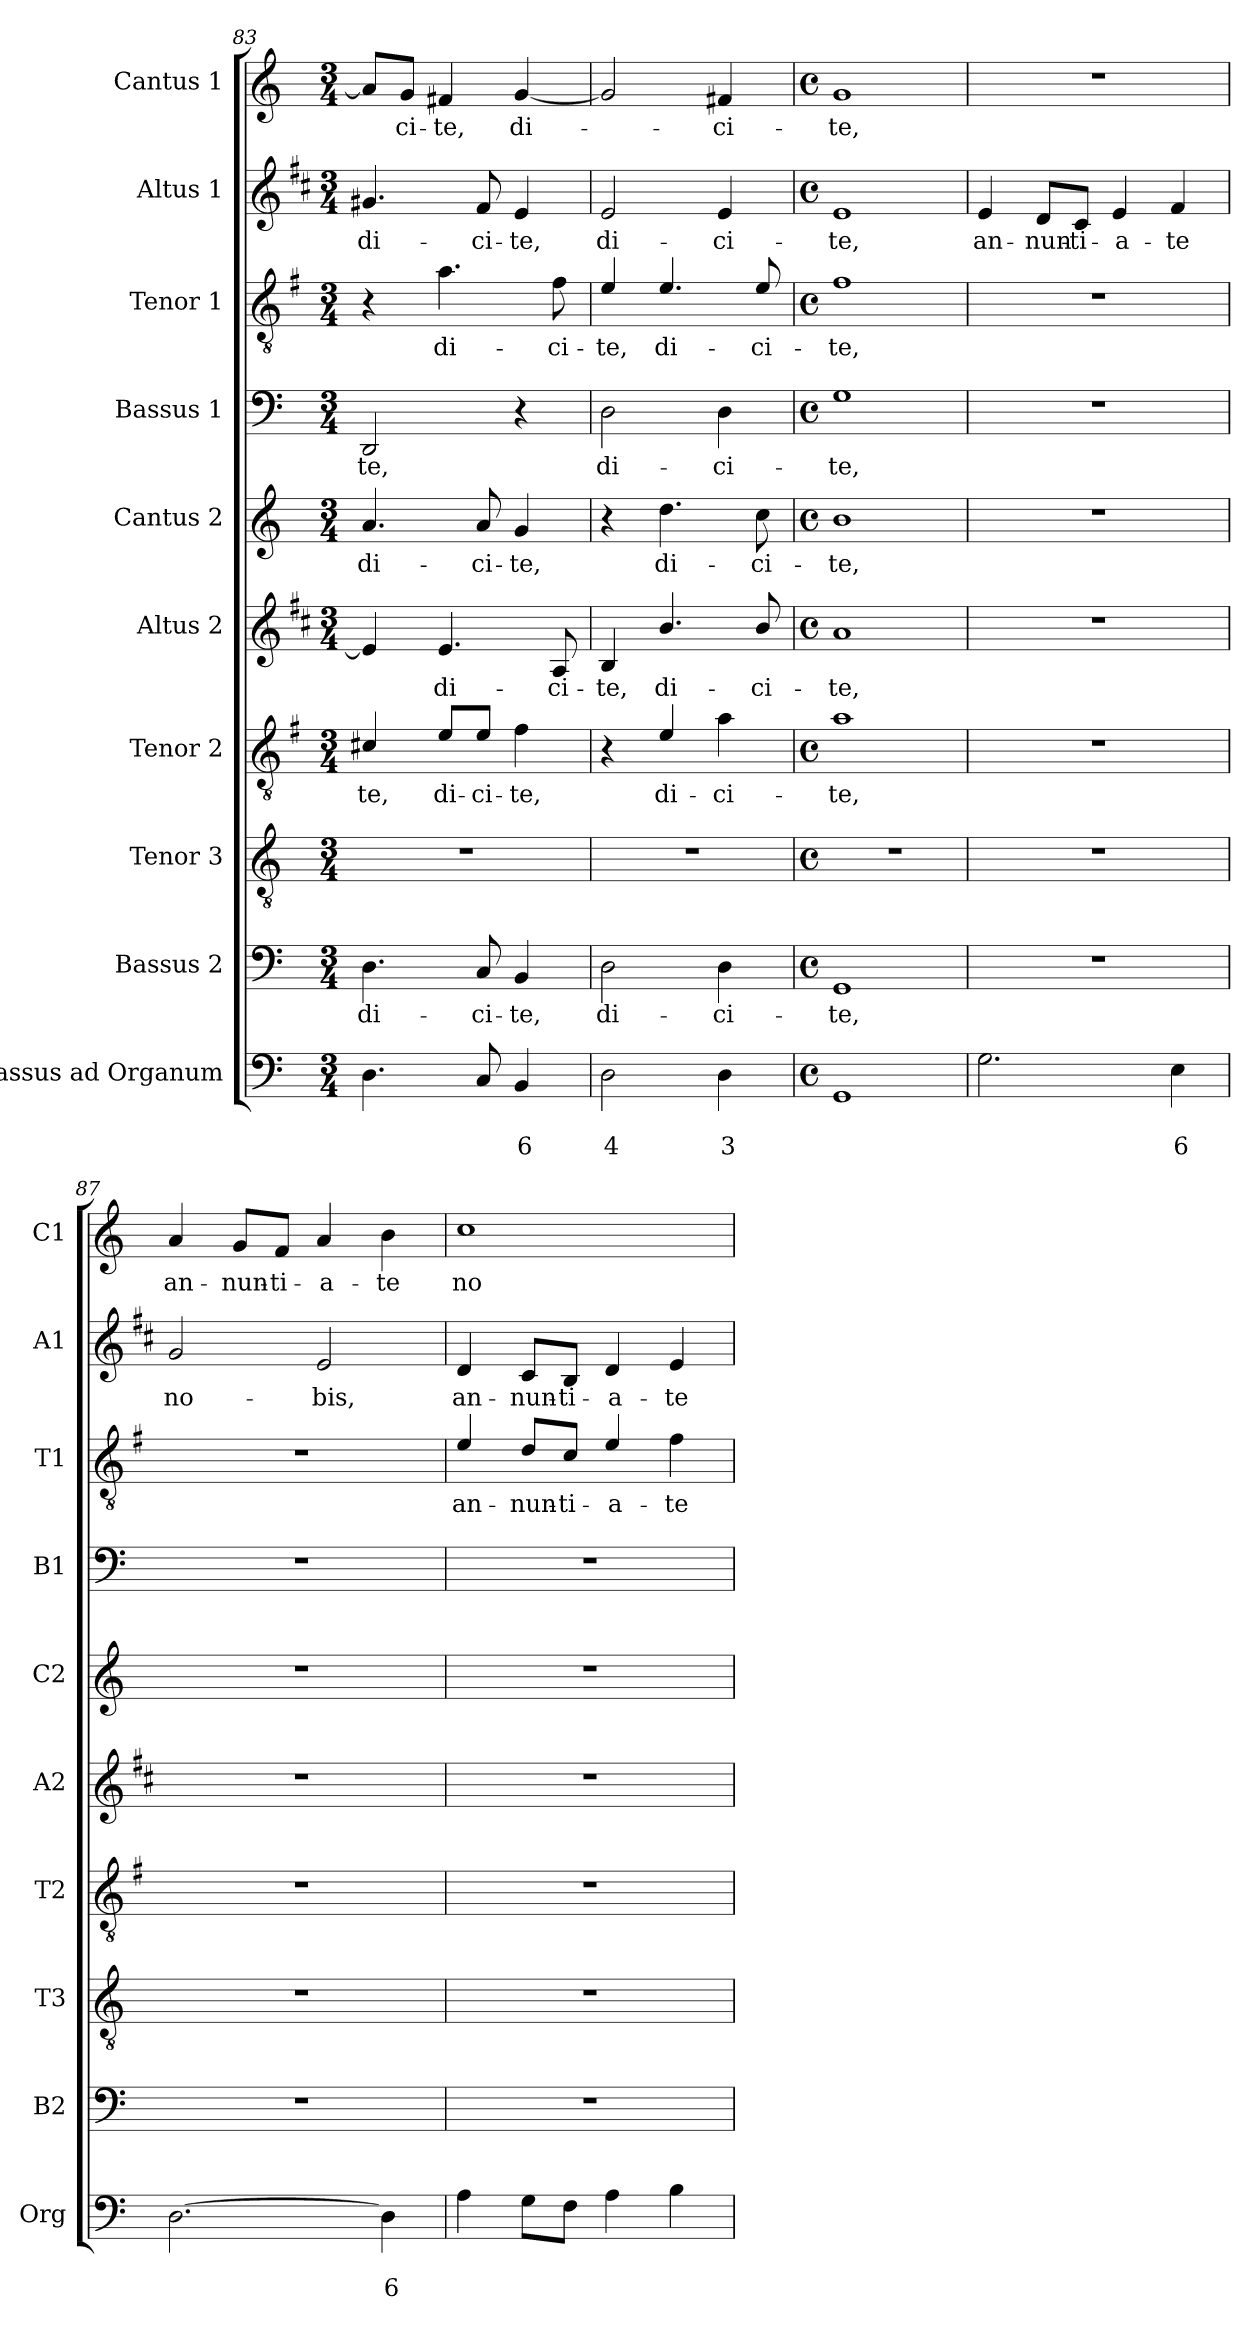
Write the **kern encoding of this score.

**kern	**text	**text	**kern	**text	**kern	**kern	**text	**kern	**text	**kern	**text	**kern	**text	**kern	**text	**kern	**text	**kern	**text
*part10	*part10	*part10	*part9	*part9	*part8	*part7	*part7	*part6	*part6	*part5	*part5	*part4	*part4	*part3	*part3	*part2	*part2	*part1	*part1
*staff10	*staff10	*staff10	*staff9	*staff9	*staff8	*staff7	*staff7	*staff6	*staff6	*staff5	*staff5	*staff4	*staff4	*staff3	*staff3	*staff2	*staff2	*staff1	*staff1
*I"Bassus ad Organum	*	*	*I"Bassus 2	*	*I"Tenor 3	*I"Tenor 2	*	*I"Altus 2	*	*I"Cantus 2	*	*I"Bassus 1	*	*I"Tenor 1	*	*I"Altus 1	*	*I"Cantus 1	*
*I'Org	*	*	*I'B2	*	*I'T3	*I'T2	*	*I'A2	*	*I'C2	*	*I'B1	*	*I'T1	*	*I'A1	*	*I'C1	*
*clefF4	*	*	*clefF4	*	*clefGv2	*clefGv2	*	*clefG2	*	*clefG2	*	*clefF4	*	*clefGv2	*	*clefG2	*	*clefG2	*
*	*	*	*	*	*	*ITrd4c7	*	*ITrd1c2	*	*	*	*	*	*ITrd4c7	*	*ITrd1c2	*	*	*
*k[]	*	*	*k[]	*	*k[]	*k[]	*	*k[]	*	*k[]	*	*k[]	*	*k[]	*	*k[]	*	*k[]	*
*C:	*	*	*C:	*	*C:	*C:	*	*C:	*	*C:	*	*C:	*	*C:	*	*C:	*	*C:	*
*M3/4	*	*	*M3/4	*	*M3/4	*M3/4	*	*M3/4	*	*M3/4	*	*M3/4	*	*M3/4	*	*M3/4	*	*M3/4	*
=83	=83	=83	=83	=83	=83	=83	=83	=83	=83	=83	=83	=83	=83	=83	=83	=83	=83	=83	=83
!	!	!	!	!LO:LY:b	!	!	!LO:LY:b	!	!	!	!LO:LY:b	!	!LO:LY:b	!	!	!	!LO:LY:b	!	!
4.D\	.	.	4.D\	di-	2.r	4F#X/	-te,	4d/]	.	4.a/	di-	2DD/	-te,	4r	.	4.f#X/	di-	8a/L]	.
!	!	!	!	!	!	!	!	!	!	!	!	!	!	!	!	!	!	!	!LO:LY:b
.	.	.	.	.	.	.	.	.	.	.	.	.	.	.	.	.	.	8g/J	-ci-
!	!	!	!	!	!	!	!LO:LY:b	!	!LO:LY:b	!	!	!	!	!	!LO:LY:b	!	!	!	!LO:LY:b
.	.	.	.	.	.	8A/L	di-	4.d/	di-	.	.	.	.	4.d\	di-	.	.	4f#X/	-te,
!	!	!	!	!LO:LY:b	!	!	!LO:LY:b	!	!	!	!LO:LY:b	!	!	!	!	!	!LO:LY:b	!	!
8C/	.	.	8C/	-ci-	.	8A/J	-ci-	.	.	8a/	-ci-	.	.	.	.	8e/	-ci-	.	.
!	!	!LO:LY:b	!	!LO:LY:b	!	!	!LO:LY:b	!	!	!	!LO:LY:b	!	!	!	!	!	!LO:LY:b	!	!LO:LY:b
4BB/	.	6	4BB/	-te,	.	4B\	-te,	.	.	4g/	-te,	4r	.	.	.	4d/	-te,	[4g/	di-
!	!	!	!	!	!	!	!	!	!LO:LY:b	!	!	!	!	!	!LO:LY:b	!	!	!	!
.	.	.	.	.	.	.	.	8G/	-ci-	.	.	.	.	8B\	-ci-	.	.	.	.
!!LO:LB:g=z
=84	=84	=84	=84	=84	=84	=84	=84	=84	=84	=84	=84	=84	=84	=84	=84	=84	=84	=84	=84
!	!	!LO:LY:b	!	!LO:LY:b	!	!	!	!	!LO:LY:b	!	!	!	!LO:LY:b	!	!LO:LY:b	!	!LO:LY:b	!	!
2D\	.	4	2D\	di-	2.r	4r	.	4A/	-te,	4r	.	2D\	di-	4A/	-te,	2d/	di-	2g/]	.
!	!	!	!	!	!	!	!LO:LY:b	!	!LO:LY:b	!	!LO:LY:b	!	!	!	!LO:LY:b	!	!	!	!
.	.	.	.	.	.	4A/	di-	4.a/	di-	4.dd\	di-	.	.	4.A/	di-	.	.	.	.
!	!	!LO:LY:b	!	!LO:LY:b	!	!	!LO:LY:b	!	!	!	!	!	!LO:LY:b	!	!	!	!LO:LY:b	!	!LO:LY:b
4D\	.	3	4D\	-ci-	.	4d\	-ci-	.	.	.	.	4D\	-ci-	.	.	4d/	-ci-	4f#X/	-ci-
!	!	!	!	!	!	!	!	!	!LO:LY:b	!	!LO:LY:b	!	!	!	!LO:LY:b	!	!	!	!
.	.	.	.	.	.	.	.	8a/	-ci-	8cc\	-ci-	.	.	8A/	-ci-	.	.	.	.
=85	=85	=85	=85	=85	=85	=85	=85	=85	=85	=85	=85	=85	=85	=85	=85	=85	=85	=85	=85
*M4/4	*	*	*M4/4	*	*M4/4	*M4/4	*	*M4/4	*	*M4/4	*	*M4/4	*	*M4/4	*	*M4/4	*	*M4/4	*
*met(c)	*	*	*met(c)	*	*met(c)	*met(c)	*	*met(c)	*	*met(c)	*	*met(c)	*	*met(c)	*	*met(c)	*	*met(c)	*
!	!	!	!	!LO:LY:b	!	!	!LO:LY:b	!	!LO:LY:b	!	!LO:LY:b	!	!LO:LY:b	!	!LO:LY:b	!	!LO:LY:b	!	!LO:LY:b
1GG	.	.	1GG	-te,	1r	1d	-te,	1g	-te,	1b	-te,	1G	-te,	1B	-te,	1d	-te,	1g	-te,
=86	=86	=86	=86	=86	=86	=86	=86	=86	=86	=86	=86	=86	=86	=86	=86	=86	=86	=86	=86
!	!	!	!	!	!	!	!	!	!	!	!	!	!	!	!	!	!LO:LY:b	!	!
2.G\	.	.	1r	.	1r	1r	.	1r	.	1r	.	1r	.	1r	.	4d/	an-	1r	.
!	!	!	!	!	!	!	!	!	!	!	!	!	!	!	!	!	!LO:LY:b	!	!
.	.	.	.	.	.	.	.	.	.	.	.	.	.	.	.	8c/L	-nun-	.	.
!	!	!	!	!	!	!	!	!	!	!	!	!	!	!	!	!	!LO:LY:b	!	!
.	.	.	.	.	.	.	.	.	.	.	.	.	.	.	.	8B/J	-ti-	.	.
!	!	!	!	!	!	!	!	!	!	!	!	!	!	!	!	!	!LO:LY:b	!	!
.	.	.	.	.	.	.	.	.	.	.	.	.	.	.	.	4d/	-a-	.	.
!	!	!LO:LY:b	!	!	!	!	!	!	!	!	!	!	!	!	!	!	!LO:LY:b	!	!
4E\	.	6	.	.	.	.	.	.	.	.	.	.	.	.	.	4e/	-te	.	.
=87	=87	=87	=87	=87	=87	=87	=87	=87	=87	=87	=87	=87	=87	=87	=87	=87	=87	=87	=87
!	!	!	!	!	!	!	!	!	!	!	!	!	!	!	!	!	!LO:LY:b	!	!LO:LY:b
[2.D\	.	.	1r	.	1r	1r	.	1r	.	1r	.	1r	.	1r	.	2f/	no-	4a/	an-
!	!	!	!	!	!	!	!	!	!	!	!	!	!	!	!	!	!	!	!LO:LY:b
.	.	.	.	.	.	.	.	.	.	.	.	.	.	.	.	.	.	8g/L	-nun-
!	!	!	!	!	!	!	!	!	!	!	!	!	!	!	!	!	!	!	!LO:LY:b
.	.	.	.	.	.	.	.	.	.	.	.	.	.	.	.	.	.	8f/J	-ti-
!	!	!	!	!	!	!	!	!	!	!	!	!	!	!	!	!	!LO:LY:b	!	!LO:LY:b
.	.	.	.	.	.	.	.	.	.	.	.	.	.	.	.	2d/	-bis,	4a/	-a-
!	!	!LO:LY:b	!	!	!	!	!	!	!	!	!	!	!	!	!	!	!	!	!LO:LY:b
4D\]	.	6	.	.	.	.	.	.	.	.	.	.	.	.	.	.	.	4b\	-te
=88	=88	=88	=88	=88	=88	=88	=88	=88	=88	=88	=88	=88	=88	=88	=88	=88	=88	=88	=88
!	!	!	!	!	!	!	!	!	!	!	!	!	!	!	!LO:LY:b	!	!LO:LY:b	!	!LO:LY:b
4A\	.	.	1r	.	1r	1r	.	1r	.	1r	.	1r	.	4A/	an-	4c/	an-	1cc	no-
!	!	!	!	!	!	!	!	!	!	!	!	!	!	!	!LO:LY:b	!	!LO:LY:b	!	!
8G\L	.	.	.	.	.	.	.	.	.	.	.	.	.	8G/L	-nun-	8B/L	-nun-	.	.
!	!	!	!	!	!	!	!	!	!	!	!	!	!	!	!LO:LY:b	!	!LO:LY:b	!	!
8F\J	.	.	.	.	.	.	.	.	.	.	.	.	.	8F/J	-ti-	8A/J	-ti-	.	.
!	!	!	!	!	!	!	!	!	!	!	!	!	!	!	!LO:LY:b	!	!LO:LY:b	!	!
4A\	.	.	.	.	.	.	.	.	.	.	.	.	.	4A/	-a-	4c/	-a-	.	.
!	!	!	!	!	!	!	!	!	!	!	!	!	!	!	!LO:LY:b	!	!LO:LY:b	!	!
4B\	.	.	.	.	.	.	.	.	.	.	.	.	.	4B\	-te	4d/	-te	.	.
=	=	=	=	=	=	=	=	=	=	=	=	=	=	=	=	=	=	=	=
*-	*-	*-	*-	*-	*-	*-	*-	*-	*-	*-	*-	*-	*-	*-	*-	*-	*-	*-	*-
